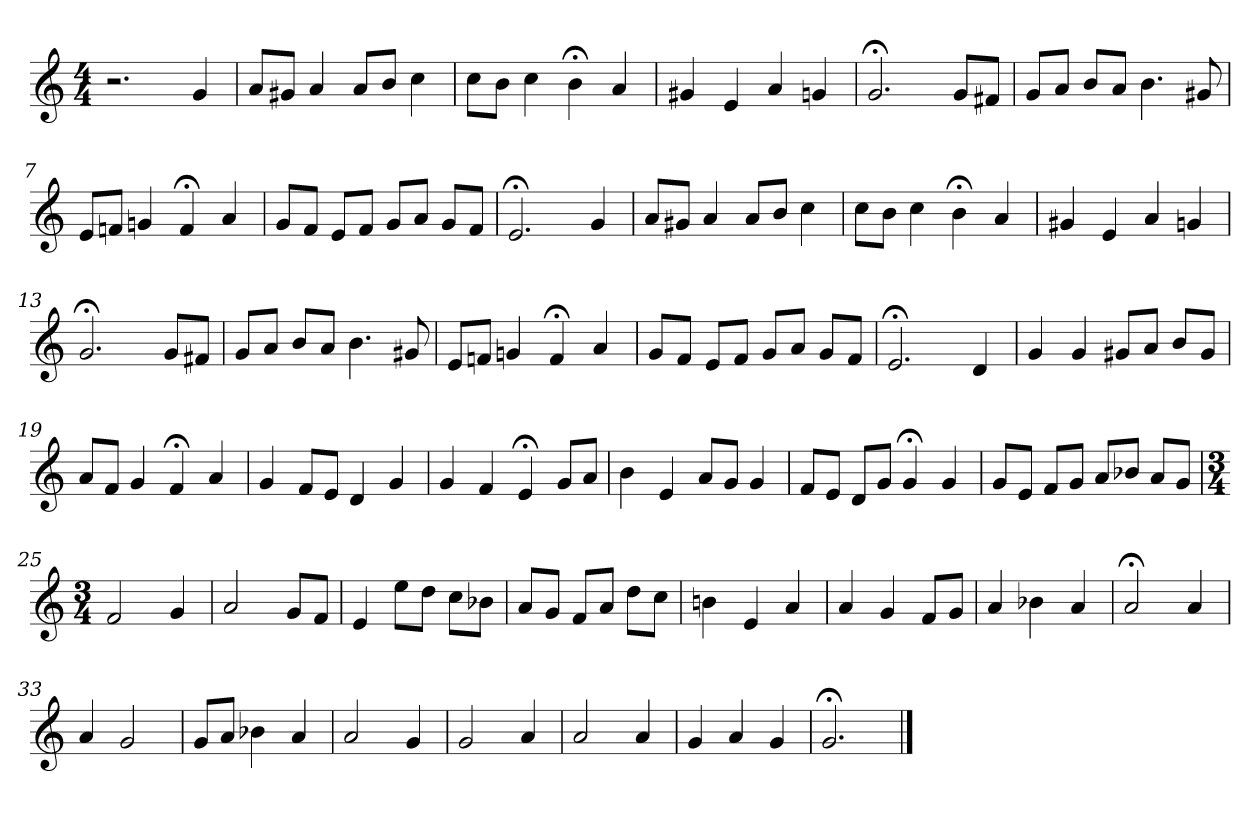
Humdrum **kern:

**kern
*part1
*staff1
*clefG2
*k[]
*C:
*M4/4
=1
2.r
4g
=2
8a/L
8g#X/J
4a
8a/L
8b/J
4cc
=3
8cc\L
8b\J
4cc
4b;<
4a
=4
4g#X
4e
4a
4gn
=5
2.g;<
8g/L
8f#X/J
=6
8g/L
8a/J
8b/L
8a/J
4.b
8g#X
=7
8e/L
8fn/J
4gn
4f;<
4a
=8
8g/L
8f/J
8e/L
8f/J
8g/L
8a/J
8g/L
8f/J
=9
2.e;<
4g
=10
8a/L
8g#X/J
4a
8a/L
8b/J
4cc
=11
8cc\L
8b\J
4cc
4b;<
4a
=12
4g#X
4e
4a
4gn
=13
2.g;<
8g/L
8f#X/J
=14
8g/L
8a/J
8b/L
8a/J
4.b
8g#X
=15
8e/L
8fn/J
4gn
4f;<
4a
=16
8g/L
8f/J
8e/L
8f/J
8g/L
8a/J
8g/L
8f/J
=17
2.e;<
4d
=18
4g
4g
8g#X/L
8a/J
8b/L
8g#/J
=19
8a/L
8f/J
4g
4f;<
4a
=20
4g
8f/L
8e/J
4d
4g
=21
4g
4f
4e;<
8g/L
8a/J
=22
4b
4e
8a/L
8g/J
4g
=23
8f/L
8e/J
8d/L
8g/J
4g;<
4g
=24
8g/L
8e/J
8f/L
8g/J
8a/L
8b-X/J
8a/L
8g/J
=25
*M3/4
2f
4g
=26
2a
8g/L
8f/J
=27
4e
8ee\L
8dd\J
8cc\L
8b-X\J
=28
8a/L
8g/J
8f/L
8a/J
8dd\L
8cc\J
=29
4bn
4e
4a
=30
4a
4g
8f/L
8g/J
=31
4a
4b-X
4a
=32
2a;<
4a
=33
4a
2g
=34
8g/L
8a/J
4b-X
4a
=35
2a
4g
=36
2g
4a
=37
2a
4a
=38
4g
4a
4g
=39
2.g;<
==
*-
